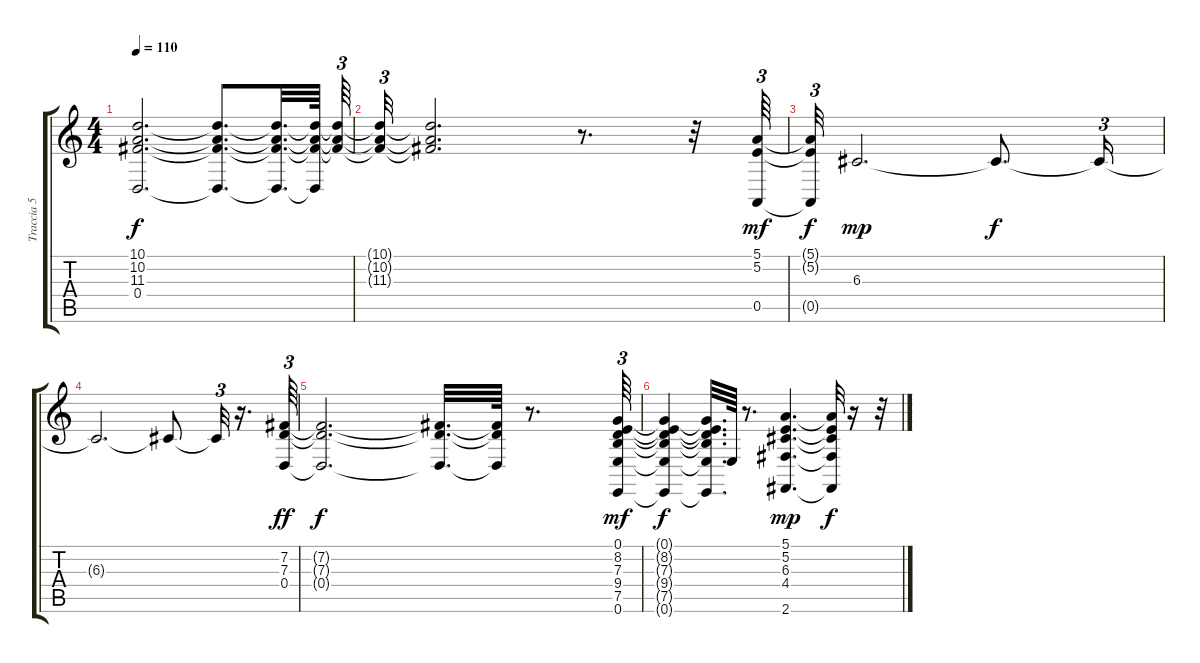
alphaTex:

\track ("Traccia 5" "Traccia 5") {instrument pad2warm}
\staff {score tabs}
\tuning (E4 B3 G3 D3 A2 E2) {hide}
\ts (4 4)
\tempo 110
\clef g2
\ks c
(10.1{t} 10.2{t} 11.3{t} 0.4{t}).2{d dy f} (10.1{t} 10.2{t} 11.3{t} 0.4{t}).8{d} (10.1{t} 10.2{t} 11.3{t} 0.4{t}).32{d} (10.1{t} 10.2{t} 11.3{t} 0.4{t}).64 (10.1{t} 10.2{t} 11.3{t}).64{tu (3 2)} |
(10.1{t} 10.2{t} 11.3{t}).32{tu (3 2)} (10.1{t} 10.2{t} 11.3{t}).2{d} r.8{d} r.32 (5.1 5.2 0.5).64{tu (3 2) dy mf} |
(5.1{t} 5.2{t} 0.5{t}).32{tu (3 2) dy f} 6.3.2{d dy mp} 6.3{t}.8{d dy f} 6.3{t}.16{tu (3 2)} |
6.3{t}.2{d} 6.3{t}.8 6.3{t}.32{tu (3 2)} r.16{d} (7.2 7.3 0.4).64{tu (3 2) dy ff} |
(7.2{t} 7.3{t} 0.4{t}).2{d dy f} (7.2{t} 7.3{t} 0.4{t}).32{d} (7.2{t} 7.3{t} 0.4{t}).64 r.8{d} (0.1 8.2 7.3 9.4 7.5 0.6).64{tu (3 2) dy mf} |
(0.1{t} 8.2{t} 7.3{t} 9.4{t} 7.5{t} 0.6{t}).4{dy f} (0.1{t} 8.2{t} 7.3{t} 9.4{t} 7.5{t} 0.6{t}).32{d} 7.5{t}.64 r.8{d} (5.1 5.2 6.3 4.4 2.6).4{d dy mp} (5.1{t} 5.2{t} 6.3{t} 4.4{t} 2.6{t}).32{dy f} r.16 r.32
